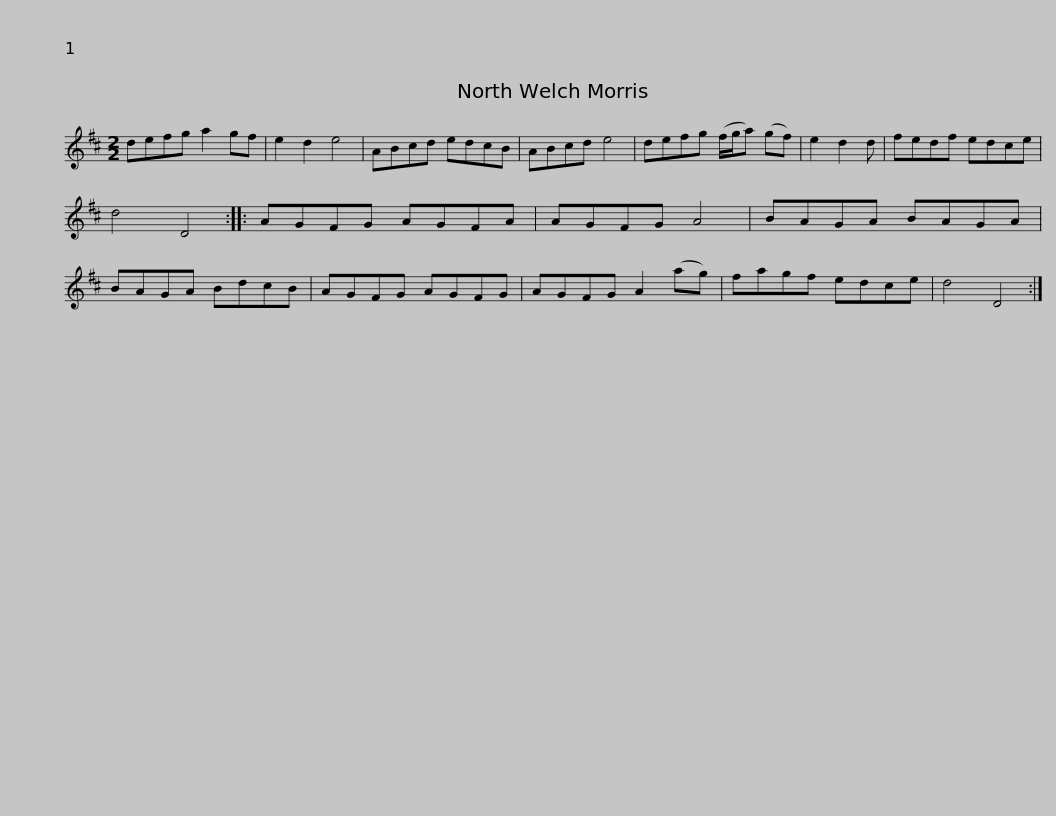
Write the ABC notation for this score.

X:1
L:1/8
M:2/2
I:linebreak $
K:D
V:1 treble
V:1
 defg a2 gf | e2 d2 e4 | ABcd edcB | ABcd e4 | defg (f/g/a) (gf) | %5
 e2 d2 d | fedf edce |$ d4 D4 :: AGFG AGFA | AGFG A4 | %10
 BAGA BAGA | BAGA BdcB | AGFG AGFG |$ AGFG A2 (ag) | fagf edce | %15
 d4 D4 :| %16
